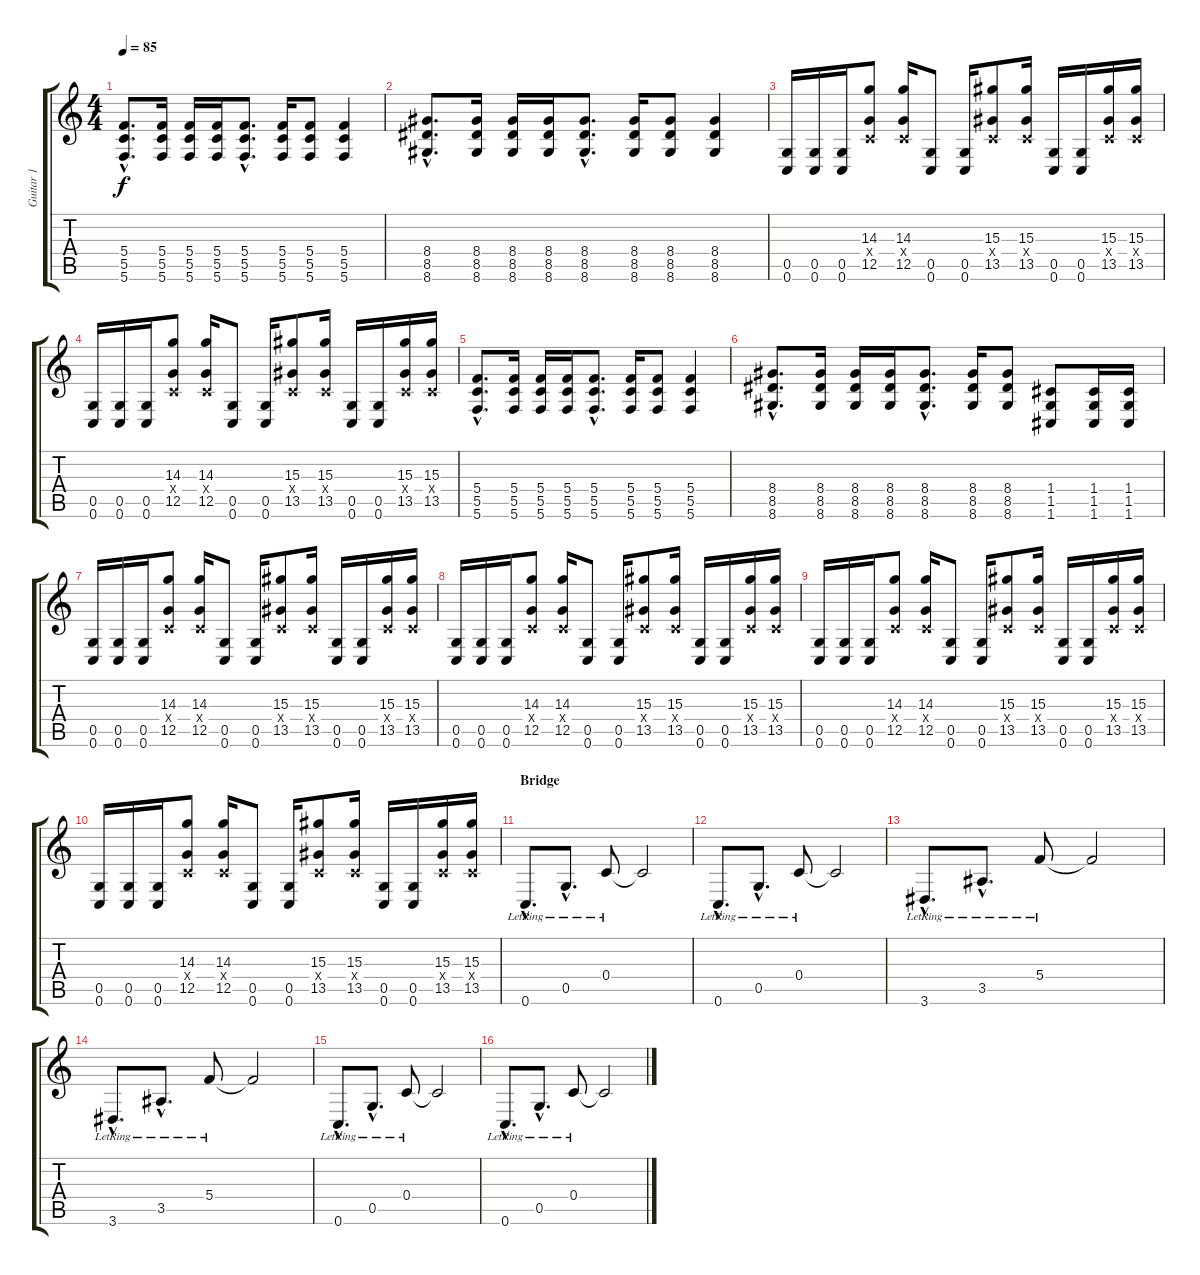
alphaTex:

\track ("Guitar 1" "Guitar 1") {instrument distortionguitar}
\staff {score tabs}
\tuning (D4 A3 F3 C3 G2 C2) {hide}
\ts (4 4)
\tempo 85
\clef g2
\ks c
(5.4{hac} 5.5{hac} 5.6{hac}).8{d dy f} (5.4 5.5 5.6).16 (5.4 5.5 5.6).16 (5.4 5.5 5.6).16 (5.4{hac} 5.5{hac} 5.6{hac}).8{d} (5.4 5.5 5.6).16 (5.4 5.5 5.6).8 (5.4 5.5 5.6).4 |
(8.4{hac} 8.5{hac} 8.6{hac}).8{d} (8.4 8.5 8.6).16 (8.4 8.5 8.6).16 (8.4 8.5 8.6).16 (8.4{hac} 8.5{hac} 8.6{hac}).8{d} (8.4 8.5 8.6).16 (8.4 8.5 8.6).8 (8.4 8.5 8.6).4 |
(0.5 0.6).16 (0.5 0.6).16 (0.5 0.6).16 (14.3 0.4{x} 12.5).8 (14.3 0.4{x} 12.5).16 (0.5 0.6).8 (0.5 0.6).16 (15.3 0.4{x} 13.5).8 (15.3 0.4{x} 13.5).16 (0.5 0.6).16 (0.5 0.6).16 (15.3 0.4{x} 13.5).16 (15.3 0.4{x} 13.5).16 |
(0.5 0.6).16 (0.5 0.6).16 (0.5 0.6).16 (14.3 0.4{x} 12.5).8 (14.3 0.4{x} 12.5).16 (0.5 0.6).8 (0.5 0.6).16 (15.3 0.4{x} 13.5).8 (15.3 0.4{x} 13.5).16 (0.5 0.6).16 (0.5 0.6).16 (15.3 0.4{x} 13.5).16 (15.3 0.4{x} 13.5).16 |
(5.4{hac} 5.5{hac} 5.6{hac}).8{d} (5.4 5.5 5.6).16 (5.4 5.5 5.6).16 (5.4 5.5 5.6).16 (5.4{hac} 5.5{hac} 5.6{hac}).8{d} (5.4 5.5 5.6).16 (5.4 5.5 5.6).8 (5.4 5.5 5.6).4 |
(8.4{hac} 8.5{hac} 8.6{hac}).8{d} (8.4 8.5 8.6).16 (8.4 8.5 8.6).16 (8.4 8.5 8.6).16 (8.4{hac} 8.5{hac} 8.6{hac}).8{d} (8.4 8.5 8.6).16 (8.4 8.5 8.6).8 (1.4 1.5 1.6).8 (1.4 1.5 1.6).16 (1.4 1.5 1.6).16 |
(0.5 0.6).16 (0.5 0.6).16 (0.5 0.6).16 (14.3 0.4{x} 12.5).8 (14.3 0.4{x} 12.5).16 (0.5 0.6).8 (0.5 0.6).16 (15.3 0.4{x} 13.5).8 (15.3 0.4{x} 13.5).16 (0.5 0.6).16 (0.5 0.6).16 (15.3 0.4{x} 13.5).16 (15.3 0.4{x} 13.5).16 |
(0.5 0.6).16 (0.5 0.6).16 (0.5 0.6).16 (14.3 0.4{x} 12.5).8 (14.3 0.4{x} 12.5).16 (0.5 0.6).8 (0.5 0.6).16 (15.3 0.4{x} 13.5).8 (15.3 0.4{x} 13.5).16 (0.5 0.6).16 (0.5 0.6).16 (15.3 0.4{x} 13.5).16 (15.3 0.4{x} 13.5).16 |
(0.5 0.6).16 (0.5 0.6).16 (0.5 0.6).16 (14.3 0.4{x} 12.5).8 (14.3 0.4{x} 12.5).16 (0.5 0.6).8 (0.5 0.6).16 (15.3 0.4{x} 13.5).8 (15.3 0.4{x} 13.5).16 (0.5 0.6).16 (0.5 0.6).16 (15.3 0.4{x} 13.5).16 (15.3 0.4{x} 13.5).16 |
(0.5 0.6).16 (0.5 0.6).16 (0.5 0.6).16 (14.3 0.4{x} 12.5).8 (14.3 0.4{x} 12.5).16 (0.5 0.6).8 (0.5 0.6).16 (15.3 0.4{x} 13.5).8 (15.3 0.4{x} 13.5).16 (0.5 0.6).16 (0.5 0.6).16 (15.3 0.4{x} 13.5).16 (15.3 0.4{x} 13.5).16 |
\section ("" "Bridge")
0.6{hac lr}.8{d instrument electricguitarjazz} 0.5{hac lr}.8{d} 0.4{lr}.8 0.4{t}.2 |
0.6{hac lr}.8{d} 0.5{hac lr}.8{d} 0.4{lr}.8 0.4{t}.2 |
3.6{hac lr}.8{d} 3.5{hac lr}.8{d} 5.4{lr}.8 5.4{t}.2 |
3.6{hac lr}.8{d} 3.5{hac lr}.8{d} 5.4{lr}.8 5.4{t}.2 |
0.6{hac lr}.8{d} 0.5{hac lr}.8{d} 0.4{lr}.8 0.4{t}.2 |
0.6{hac lr}.8{d} 0.5{hac lr}.8{d} 0.4{lr}.8 0.4{t}.2
